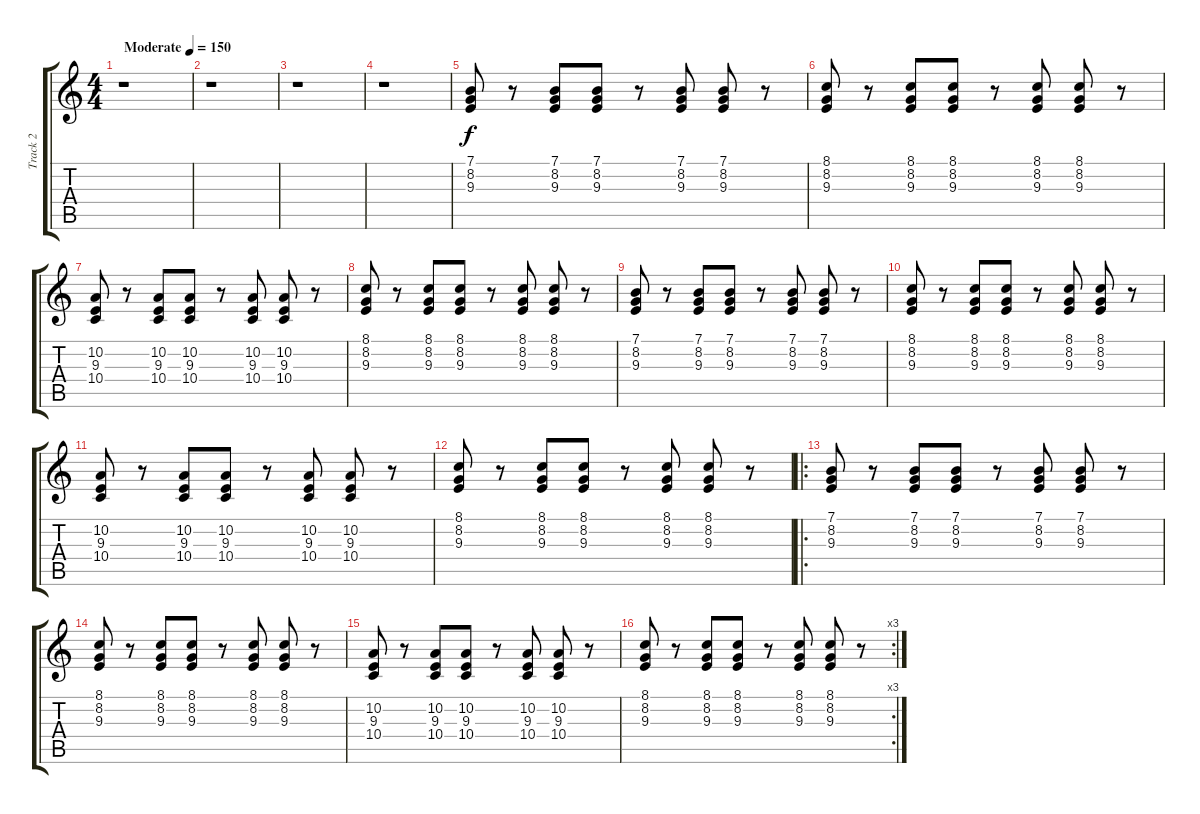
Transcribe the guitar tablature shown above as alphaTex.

\track ("Track 2" "Track 2") {instrument accordion}
\staff {score tabs}
\tuning (E4 B3 G3 D3 A2 E2) {hide}
\ts (4 4)
\tempo (150 "Moderate")
\clef g2
\ks c
r.1{dy f instrument accordion} |
r.1 |
r.1 |
r.1 |
(7.1 8.2 9.3).8 r.8 (7.1 8.2 9.3).8 (7.1 8.2 9.3).8 r.8 (7.1 8.2 9.3).8 (7.1 8.2 9.3).8 r.8 |
(8.1 8.2 9.3).8 r.8 (8.1 8.2 9.3).8 (8.1 8.2 9.3).8 r.8 (8.1 8.2 9.3).8 (8.1 8.2 9.3).8 r.8 |
(10.2 9.3 10.4).8 r.8 (10.2 9.3 10.4).8 (10.2 9.3 10.4).8 r.8 (10.2 9.3 10.4).8 (10.2 9.3 10.4).8 r.8 |
(8.1 8.2 9.3).8 r.8 (8.1 8.2 9.3).8 (8.1 8.2 9.3).8 r.8 (8.1 8.2 9.3).8 (8.1 8.2 9.3).8 r.8 |
(7.1 8.2 9.3).8 r.8 (7.1 8.2 9.3).8 (7.1 8.2 9.3).8 r.8 (7.1 8.2 9.3).8 (7.1 8.2 9.3).8 r.8 |
(8.1 8.2 9.3).8 r.8 (8.1 8.2 9.3).8 (8.1 8.2 9.3).8 r.8 (8.1 8.2 9.3).8 (8.1 8.2 9.3).8 r.8 |
(10.2 9.3 10.4).8 r.8 (10.2 9.3 10.4).8 (10.2 9.3 10.4).8 r.8 (10.2 9.3 10.4).8 (10.2 9.3 10.4).8 r.8 |
(8.1 8.2 9.3).8 r.8 (8.1 8.2 9.3).8 (8.1 8.2 9.3).8 r.8 (8.1 8.2 9.3).8 (8.1 8.2 9.3).8 r.8 |
\ro
(7.1 8.2 9.3).8 r.8 (7.1 8.2 9.3).8 (7.1 8.2 9.3).8 r.8 (7.1 8.2 9.3).8 (7.1 8.2 9.3).8 r.8 |
(8.1 8.2 9.3).8 r.8 (8.1 8.2 9.3).8 (8.1 8.2 9.3).8 r.8 (8.1 8.2 9.3).8 (8.1 8.2 9.3).8 r.8 |
(10.2 9.3 10.4).8 r.8 (10.2 9.3 10.4).8 (10.2 9.3 10.4).8 r.8 (10.2 9.3 10.4).8 (10.2 9.3 10.4).8 r.8 |
\rc 3
(8.1 8.2 9.3).8 r.8 (8.1 8.2 9.3).8 (8.1 8.2 9.3).8 r.8 (8.1 8.2 9.3).8 (8.1 8.2 9.3).8 r.8
